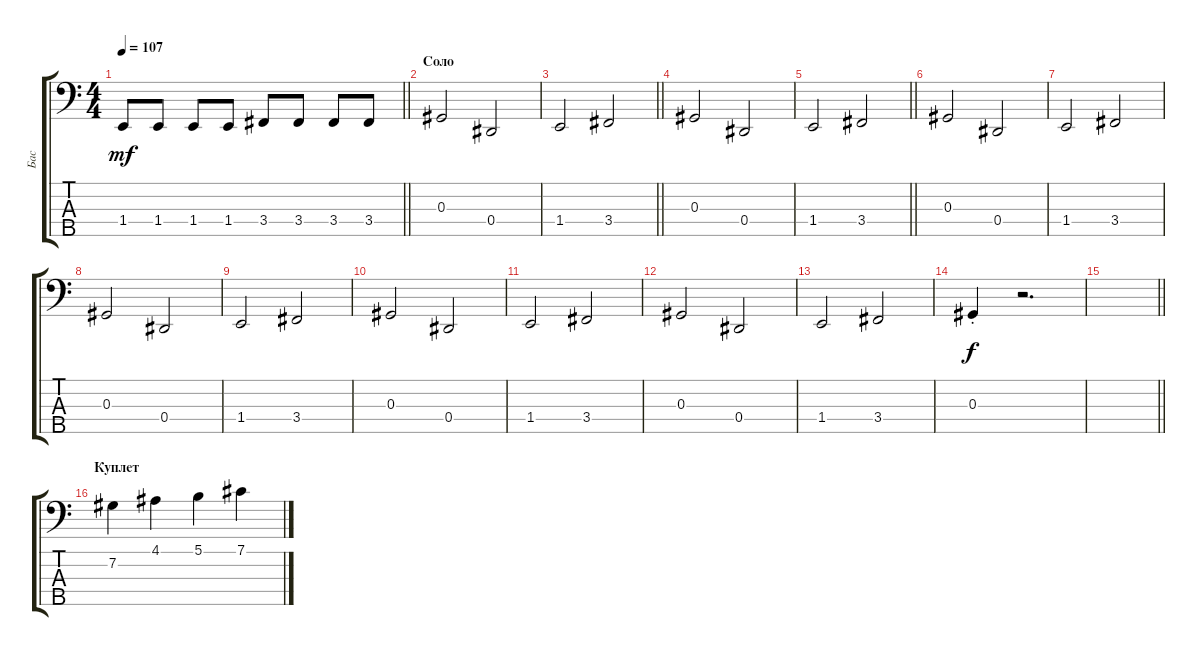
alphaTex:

\track ("Бас" "Бас") {instrument electricbasspick}
\staff {score tabs}
\tuning (Gb2 Db2 Ab1 Eb1 Bb0) {hide}
\ts (4 4)
\tempo 107
\clef f4
\barLineRight lightlight
\ks c
1.4.8{dy mf} 1.4.8 1.4.8 1.4.8 3.4.8 3.4.8 3.4.8 3.4.8 |
\section ("" "Соло")
0.3.2 0.4.2 |
\barLineRight lightlight
1.4.2 3.4.2 |
\section ("" "")
0.3.2 0.4.2 |
\barLineRight lightlight
1.4.2 3.4.2 |
0.3.2 0.4.2 |
1.4.2 3.4.2 |
0.3.2 0.4.2 |
1.4.2 3.4.2 |
0.3.2 0.4.2 |
1.4.2 3.4.2 |
0.3.2 0.4.2 |
1.4.2 3.4.2 |
0.3{st}.4{dy f} r.2{d} |
\barLineRight lightlight
|
\section ("" "Куплет")
7.2.4 4.1.4 5.1.4 7.1.4
